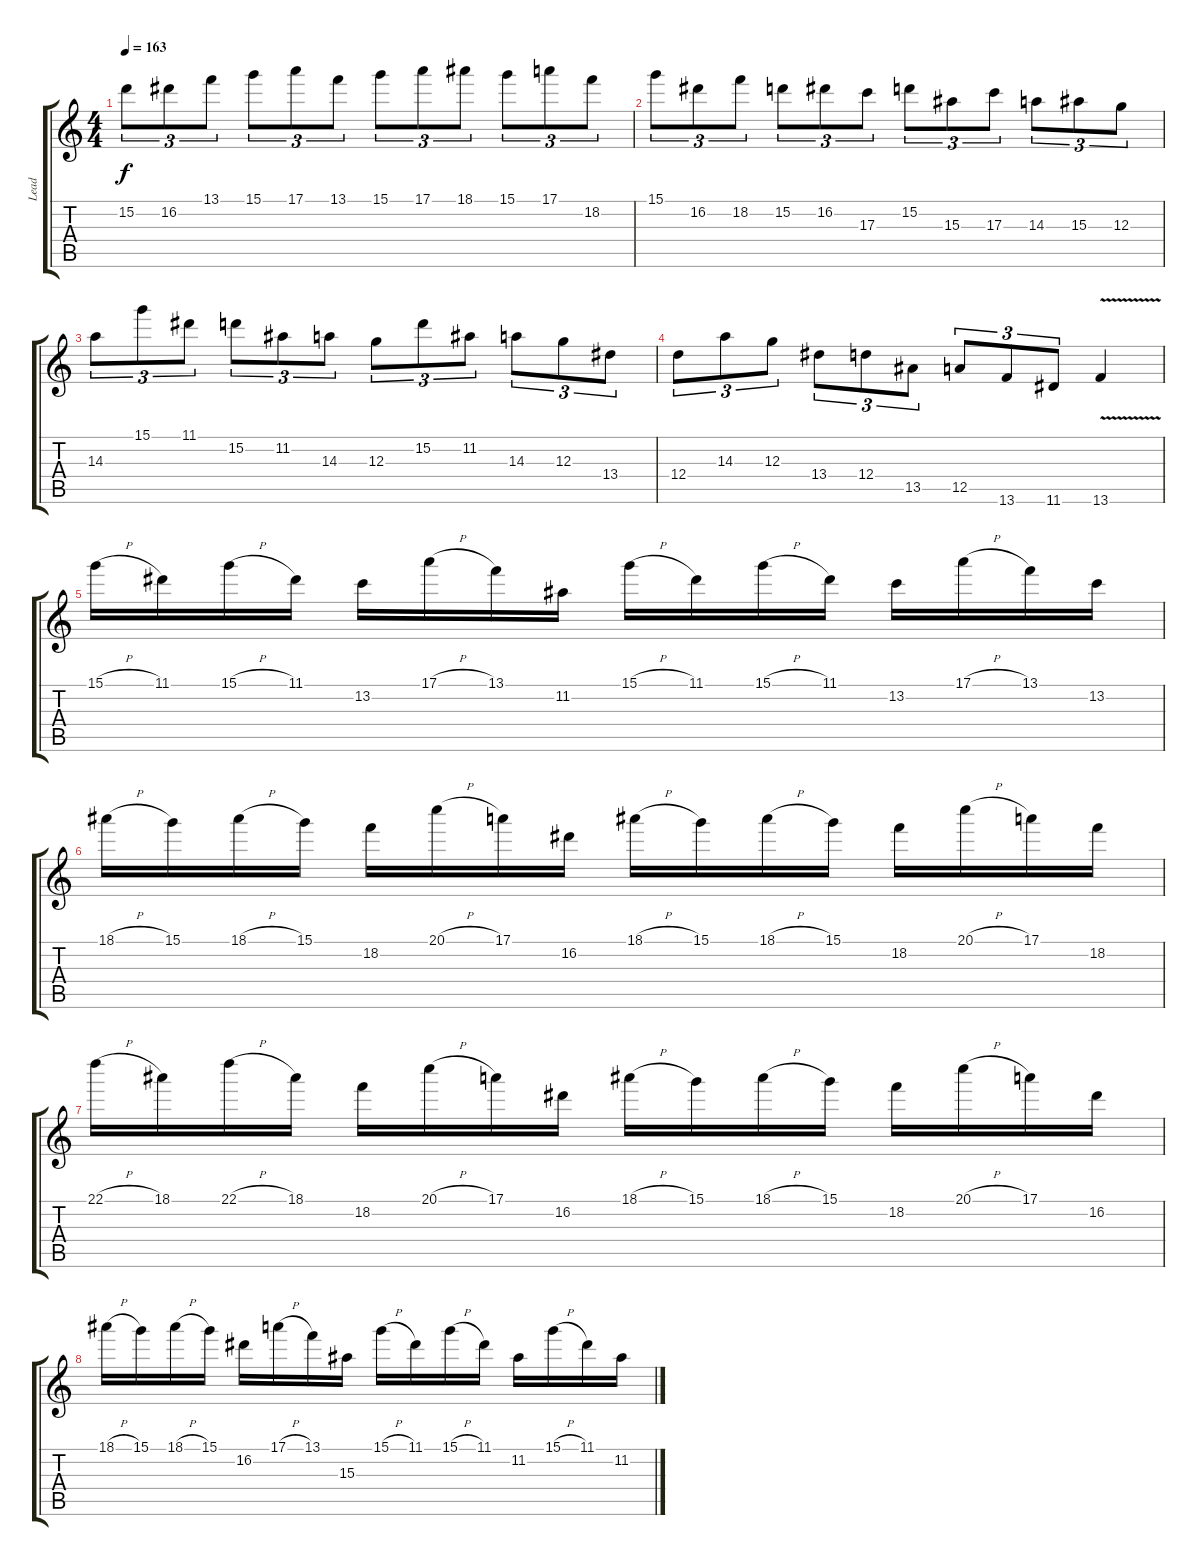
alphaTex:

\track ("Lead" "Lead") {instrument distortionguitar}
\staff {score tabs}
\tuning (E4 B3 G3 D3 A2 E2) {hide}
\ts (4 4)
\tempo 163
\clef g2
\ks c
15.2.8{tu (3 2) dy f} 16.2.8{tu (3 2)} 13.1.8{tu (3 2)} 15.1.8{tu (3 2)} 17.1.8{tu (3 2)} 13.1.8{tu (3 2)} 15.1.8{tu (3 2)} 17.1.8{tu (3 2)} 18.1.8{tu (3 2)} 15.1.8{tu (3 2)} 17.1.8{tu (3 2)} 18.2.8{tu (3 2)} |
15.1.8{tu (3 2)} 16.2.8{tu (3 2)} 18.2.8{tu (3 2)} 15.2.8{tu (3 2)} 16.2.8{tu (3 2)} 17.3.8{tu (3 2)} 15.2.8{tu (3 2)} 15.3.8{tu (3 2)} 17.3.8{tu (3 2)} 14.3.8{tu (3 2)} 15.3.8{tu (3 2)} 12.3.8{tu (3 2)} |
14.3.8{tu (3 2)} 15.1.8{tu (3 2)} 11.1.8{tu (3 2)} 15.2.8{tu (3 2)} 11.2.8{tu (3 2)} 14.3.8{tu (3 2)} 12.3.8{tu (3 2)} 15.2.8{tu (3 2)} 11.2.8{tu (3 2)} 14.3.8{tu (3 2)} 12.3.8{tu (3 2)} 13.4.8{tu (3 2)} |
12.4.8{tu (3 2)} 14.3.8{tu (3 2)} 12.3.8{tu (3 2)} 13.4.8{tu (3 2)} 12.4.8{tu (3 2)} 13.5.8{tu (3 2)} 12.5.8{tu (3 2)} 13.6.8{tu (3 2)} 11.6.8{tu (3 2)} 13.6{v}.4 |
15.1{h}.16 11.1.16 15.1{h}.16 11.1.16 13.2.16 17.1{h}.16 13.1.16 11.2.16 15.1{h}.16 11.1.16 15.1{h}.16 11.1.16 13.2.16 17.1{h}.16 13.1.16 13.2.16 |
18.1{h}.16 15.1.16 18.1{h}.16 15.1.16 18.2.16 20.1{h}.16 17.1.16 16.2.16 18.1{h}.16 15.1.16 18.1{h}.16 15.1.16 18.2.16 20.1{h}.16 17.1.16 18.2.16 |
22.1{h}.16 18.1.16 22.1{h}.16 18.1.16 18.2.16 20.1{h}.16 17.1.16 16.2.16 18.1{h}.16 15.1.16 18.1{h}.16 15.1.16 18.2.16 20.1{h}.16 17.1.16 16.2.16 |
18.1{h}.16 15.1.16 18.1{h}.16 15.1.16 16.2.16 17.1{h}.16 13.1.16 15.3.16 15.1{h}.16 11.1.16 15.1{h}.16 11.1.16 11.2.16 15.1{h}.16 11.1.16 11.2.16
